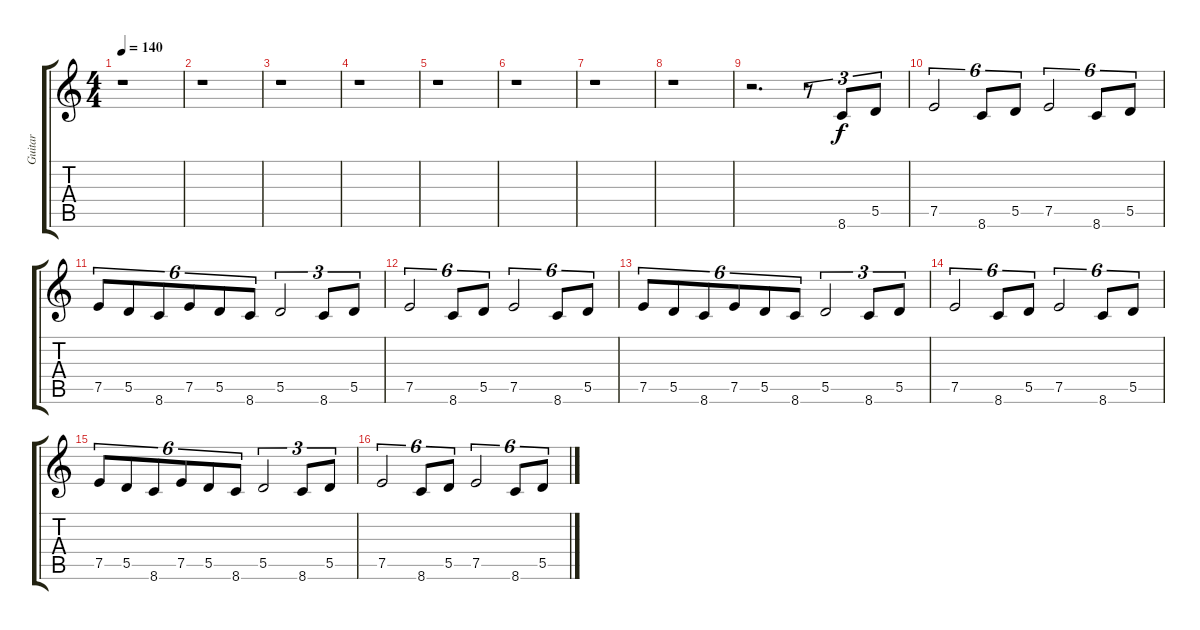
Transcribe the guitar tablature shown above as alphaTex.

\track ("Guitar" "Guitar") {instrument electricguitarclean}
\staff {score tabs}
\tuning (E4 B3 G3 D3 A2 E2) {hide}
\ts (4 4)
\tempo 140
\clef g2
\ks c
r.1{dy f} |
r.1 |
r.1 |
r.1 |
r.1 |
r.1 |
r.1 |
r.1 |
r.2{d} r.8{tu (3 2)} 8.6.8{tu (3 2)} 5.5.8{tu (3 2)} |
7.5.2{tu (6 4)} 8.6.8{tu (6 4)} 5.5.8{tu (6 4)} 7.5.2{tu (6 4)} 8.6.8{tu (6 4)} 5.5.8{tu (6 4)} |
7.5.8{tu (6 4)} 5.5.8{tu (6 4)} 8.6.8{tu (6 4)} 7.5.8{tu (6 4)} 5.5.8{tu (6 4)} 8.6.8{tu (6 4)} 5.5.2{tu (3 2)} 8.6.8{tu (3 2)} 5.5.8{tu (3 2)} |
7.5.2{tu (6 4)} 8.6.8{tu (6 4)} 5.5.8{tu (6 4)} 7.5.2{tu (6 4)} 8.6.8{tu (6 4)} 5.5.8{tu (6 4)} |
7.5.8{tu (6 4)} 5.5.8{tu (6 4)} 8.6.8{tu (6 4)} 7.5.8{tu (6 4)} 5.5.8{tu (6 4)} 8.6.8{tu (6 4)} 5.5.2{tu (3 2)} 8.6.8{tu (3 2)} 5.5.8{tu (3 2)} |
7.5.2{tu (6 4)} 8.6.8{tu (6 4)} 5.5.8{tu (6 4)} 7.5.2{tu (6 4)} 8.6.8{tu (6 4)} 5.5.8{tu (6 4)} |
7.5.8{tu (6 4)} 5.5.8{tu (6 4)} 8.6.8{tu (6 4)} 7.5.8{tu (6 4)} 5.5.8{tu (6 4)} 8.6.8{tu (6 4)} 5.5.2{tu (3 2)} 8.6.8{tu (3 2)} 5.5.8{tu (3 2)} |
7.5.2{tu (6 4)} 8.6.8{tu (6 4)} 5.5.8{tu (6 4)} 7.5.2{tu (6 4)} 8.6.8{tu (6 4)} 5.5.8{tu (6 4)}
